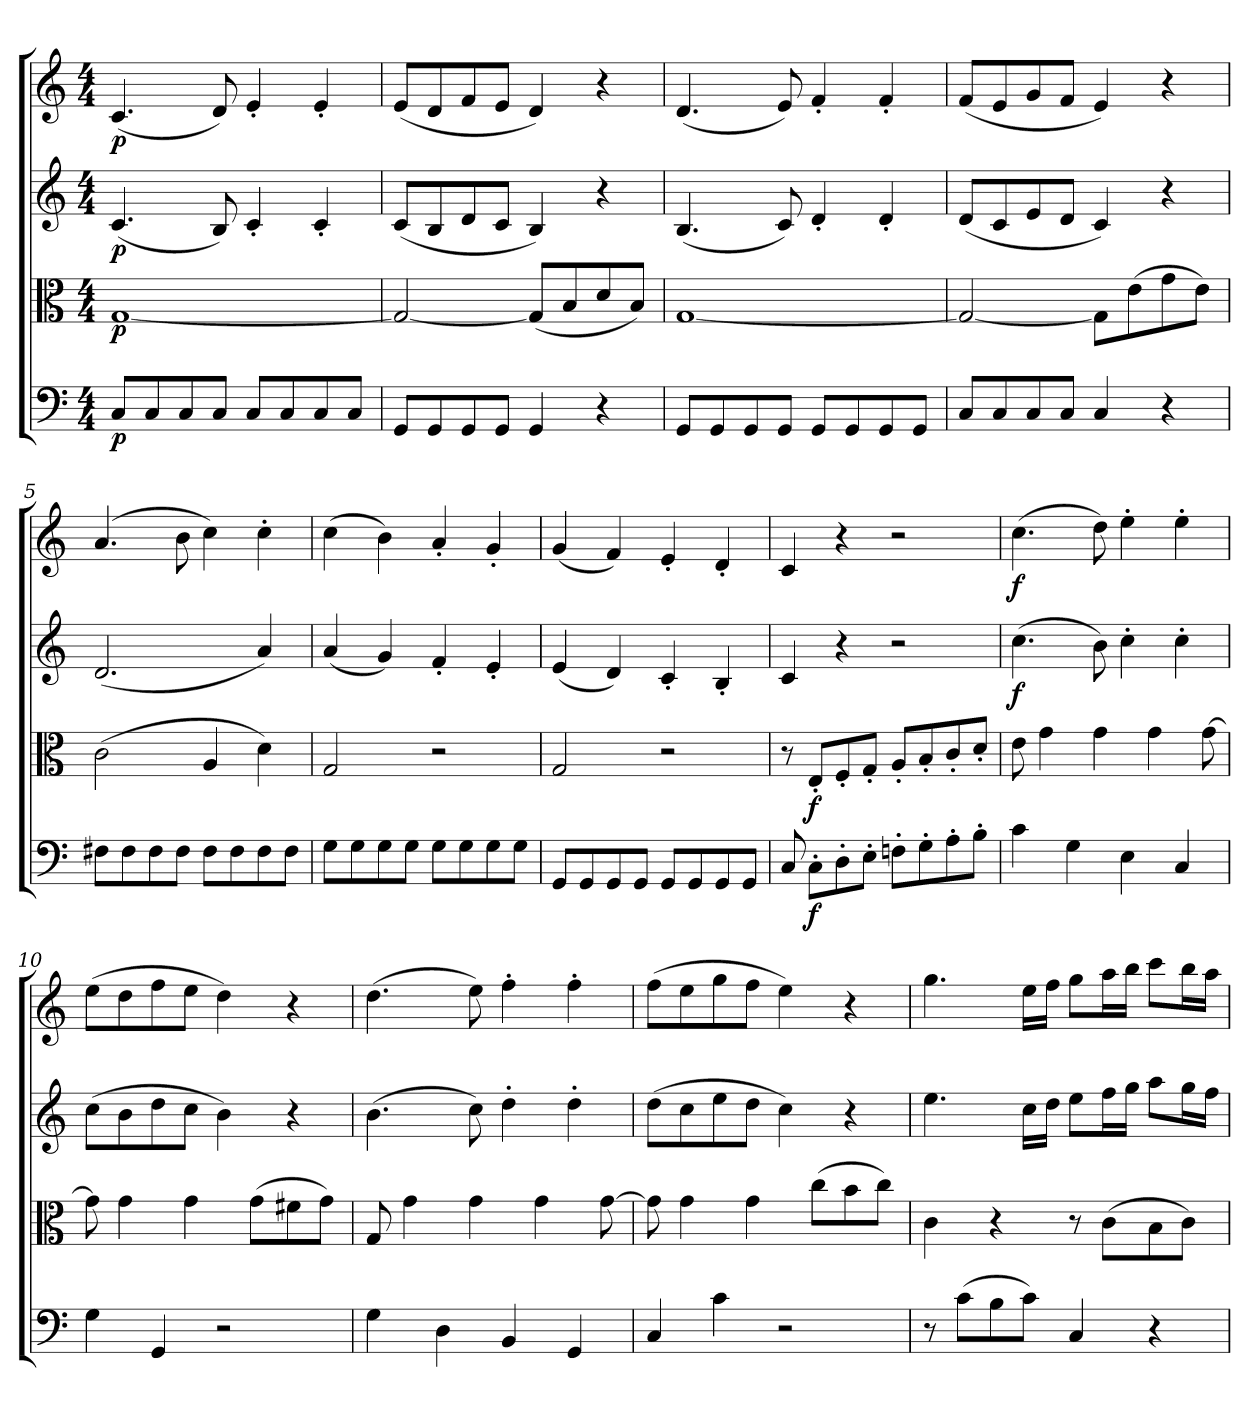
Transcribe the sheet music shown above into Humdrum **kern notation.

**kern	**dynam	**kern	**dynam	**kern	**dynam	**kern	**dynam
*part4	*part4	*part3	*part3	*part2	*part2	*part1	*part1
*staff4	*staff4	*staff3	*staff3	*staff2	*staff2	*staff1	*staff1
*clefF4	*	*clefC3	*	*clefG2	*	*clefG2	*
*k[]	*	*k[]	*	*k[]	*	*k[]	*
*C:	*	*C:	*	*C:	*	*C:	*
*M4/4	*	*M4/4	*	*M4/4	*	*M4/4	*
=	=	=	=	=	=	=	=
8C/L	p	[1G/	p	(4.c/	p	(4.c/	p
8C/	.	.	.	.	.	.	.
8C/	.	.	.	.	.	.	.
8C/J	.	.	.	8B/)	.	8d/)	.
8C/L	.	.	.	4c'/	.	4e'/	.
8C/	.	.	.	.	.	.	.
8C/	.	.	.	4c'/	.	4e'/	.
8C/J	.	.	.	.	.	.	.
=2	=2	=2	=2	=2	=2	=2	=2
8GG/L	.	2G/_	.	(8c/L	.	(8e/L	.
8GG/	.	.	.	8B/	.	8d/	.
8GG/	.	.	.	8d/	.	8f/	.
8GG/J	.	.	.	8c/J	.	8e/J	.
4GG/	.	(8G/L]	.	4B/)	.	4d/)	.
.	.	8B/	.	.	.	.	.
4r	.	8d/	.	4r	.	4r	.
.	.	8B/J)	.	.	.	.	.
=3	=3	=3	=3	=3	=3	=3	=3
8GG/L	.	[1G/	.	(4.B/	.	(4.d/	.
8GG/	.	.	.	.	.	.	.
8GG/	.	.	.	.	.	.	.
8GG/J	.	.	.	8c/)	.	8e/)	.
8GG/L	.	.	.	4d'/	.	4f'/	.
8GG/	.	.	.	.	.	.	.
8GG/	.	.	.	4d'/	.	4f'/	.
8GG/J	.	.	.	.	.	.	.
=4	=4	=4	=4	=4	=4	=4	=4
8C/L	.	2G/_	.	(8d/L	.	(8f/L	.
8C/	.	.	.	8c/	.	8e/	.
8C/	.	.	.	8e/	.	8g/	.
8C/J	.	.	.	8d/J	.	8f/J	.
4C/	.	8G\L]	.	4c/)	.	4e/)	.
.	.	(8e\	.	.	.	.	.
4r	.	8g\	.	4r	.	4r	.
.	.	8e\J)	.	.	.	.	.
=5	=5	=5	=5	=5	=5	=5	=5
8F#X\L	.	(2c\	.	(2.d/	.	(4.a/	.
8F#\	.	.	.	.	.	.	.
8F#\	.	.	.	.	.	.	.
8F#\J	.	.	.	.	.	8b\	.
8F#\L	.	4A/	.	.	.	4cc\)	.
8F#\	.	.	.	.	.	.	.
8F#\	.	4d\)	.	4a/)	.	4cc'\	.
8F#\J	.	.	.	.	.	.	.
=6	=6	=6	=6	=6	=6	=6	=6
8G\L	.	2G/	.	(4a/	.	(4cc\	.
8G\	.	.	.	.	.	.	.
8G\	.	.	.	4g/)	.	4b\)	.
8G\J	.	.	.	.	.	.	.
8G\L	.	2r	.	4f'/	.	4a'/	.
8G\	.	.	.	.	.	.	.
8G\	.	.	.	4e'/	.	4g'/	.
8G\J	.	.	.	.	.	.	.
=7	=7	=7	=7	=7	=7	=7	=7
8GG/L	.	2G/	.	(4e/	.	(4g/	.
8GG/	.	.	.	.	.	.	.
8GG/	.	.	.	4d/)	.	4f/)	.
8GG/J	.	.	.	.	.	.	.
8GG/L	.	2r	.	4c'/	.	4e'/	.
8GG/	.	.	.	.	.	.	.
8GG/	.	.	.	4B'/	.	4d'/	.
8GG/J	.	.	.	.	.	.	.
=8	=8	=8	=8	=8	=8	=8	=8
8C/	.	8r	.	4c/	.	4c/	.
8C'\L	f	8E'/L	f	.	.	.	.
8D'\	.	8F'/	.	4r	.	4r	.
8E'\J	.	8G'/J	.	.	.	.	.
8Fn'\L	.	8A'/L	.	2r	.	2r	.
8G'\	.	8B'/	.	.	.	.	.
8A'\	.	8c'/	.	.	.	.	.
8B'\J	.	8d'/J	.	.	.	.	.
=9	=9	=9	=9	=9	=9	=9	=9
4c\	.	8e\	.	(4.cc\	f	(4.cc\	f
.	.	4g\	.	.	.	.	.
4G\	.	.	.	.	.	.	.
.	.	4g\	.	8b\)	.	8dd\)	.
4E\	.	.	.	4cc'\	.	4ee'\	.
.	.	4g\	.	.	.	.	.
4C/	.	.	.	4cc'\	.	4ee'\	.
.	.	[8g\	.	.	.	.	.
=10	=10	=10	=10	=10	=10	=10	=10
4G\	.	8g\]	.	(8cc\L	.	(8ee\L	.
.	.	4g\	.	8b\	.	8dd\	.
4GG/	.	.	.	8dd\	.	8ff\	.
.	.	4g\	.	8cc\J	.	8ee\J	.
2r	.	.	.	4b\)	.	4dd\)	.
.	.	(8g\L	.	.	.	.	.
.	.	8f#X\	.	4r	.	4r	.
.	.	8g\J)	.	.	.	.	.
=11	=11	=11	=11	=11	=11	=11	=11
4G\	.	8G/	.	(4.b\	.	(4.dd\	.
.	.	4g\	.	.	.	.	.
4D\	.	.	.	.	.	.	.
.	.	4g\	.	8cc\)	.	8ee\)	.
4BB/	.	.	.	4dd'\	.	4ff'\	.
.	.	4g\	.	.	.	.	.
4GG/	.	.	.	4dd'\	.	4ff'\	.
.	.	[8g\	.	.	.	.	.
=12	=12	=12	=12	=12	=12	=12	=12
4C/	.	8g\]	.	(8dd\L	.	(8ff\L	.
.	.	4g\	.	8cc\	.	8ee\	.
4c\	.	.	.	8ee\	.	8gg\	.
.	.	4g\	.	8dd\J	.	8ff\J	.
2r	.	.	.	4cc\)	.	4ee\)	.
.	.	(8cc\L	.	.	.	.	.
.	.	8b\	.	4r	.	4r	.
.	.	8cc\J)	.	.	.	.	.
=13	=13	=13	=13	=13	=13	=13	=13
8r	.	4c\	.	4.ee\	.	4.gg\	.
(8c\L	.	.	.	.	.	.	.
8B\	.	4r	.	.	.	.	.
8c\J)	.	.	.	16cc\LL	.	16ee\LL	.
.	.	.	.	16dd\JJ	.	16ff\JJ	.
4C/	.	8r	.	8ee\L	.	8gg\L	.
.	.	(8c\L	.	16ff\L	.	16aa\L	.
.	.	.	.	16gg\JJ	.	16bb\JJ	.
4r	.	8B\	.	8aa\L	.	8ccc\L	.
.	.	8c\J)	.	16gg\L	.	16bb\L	.
.	.	.	.	16ff\JJ	.	16aa\JJ	.
=	=	=	=	=	=	=	=
*-	*-	*-	*-	*-	*-	*-	*-
